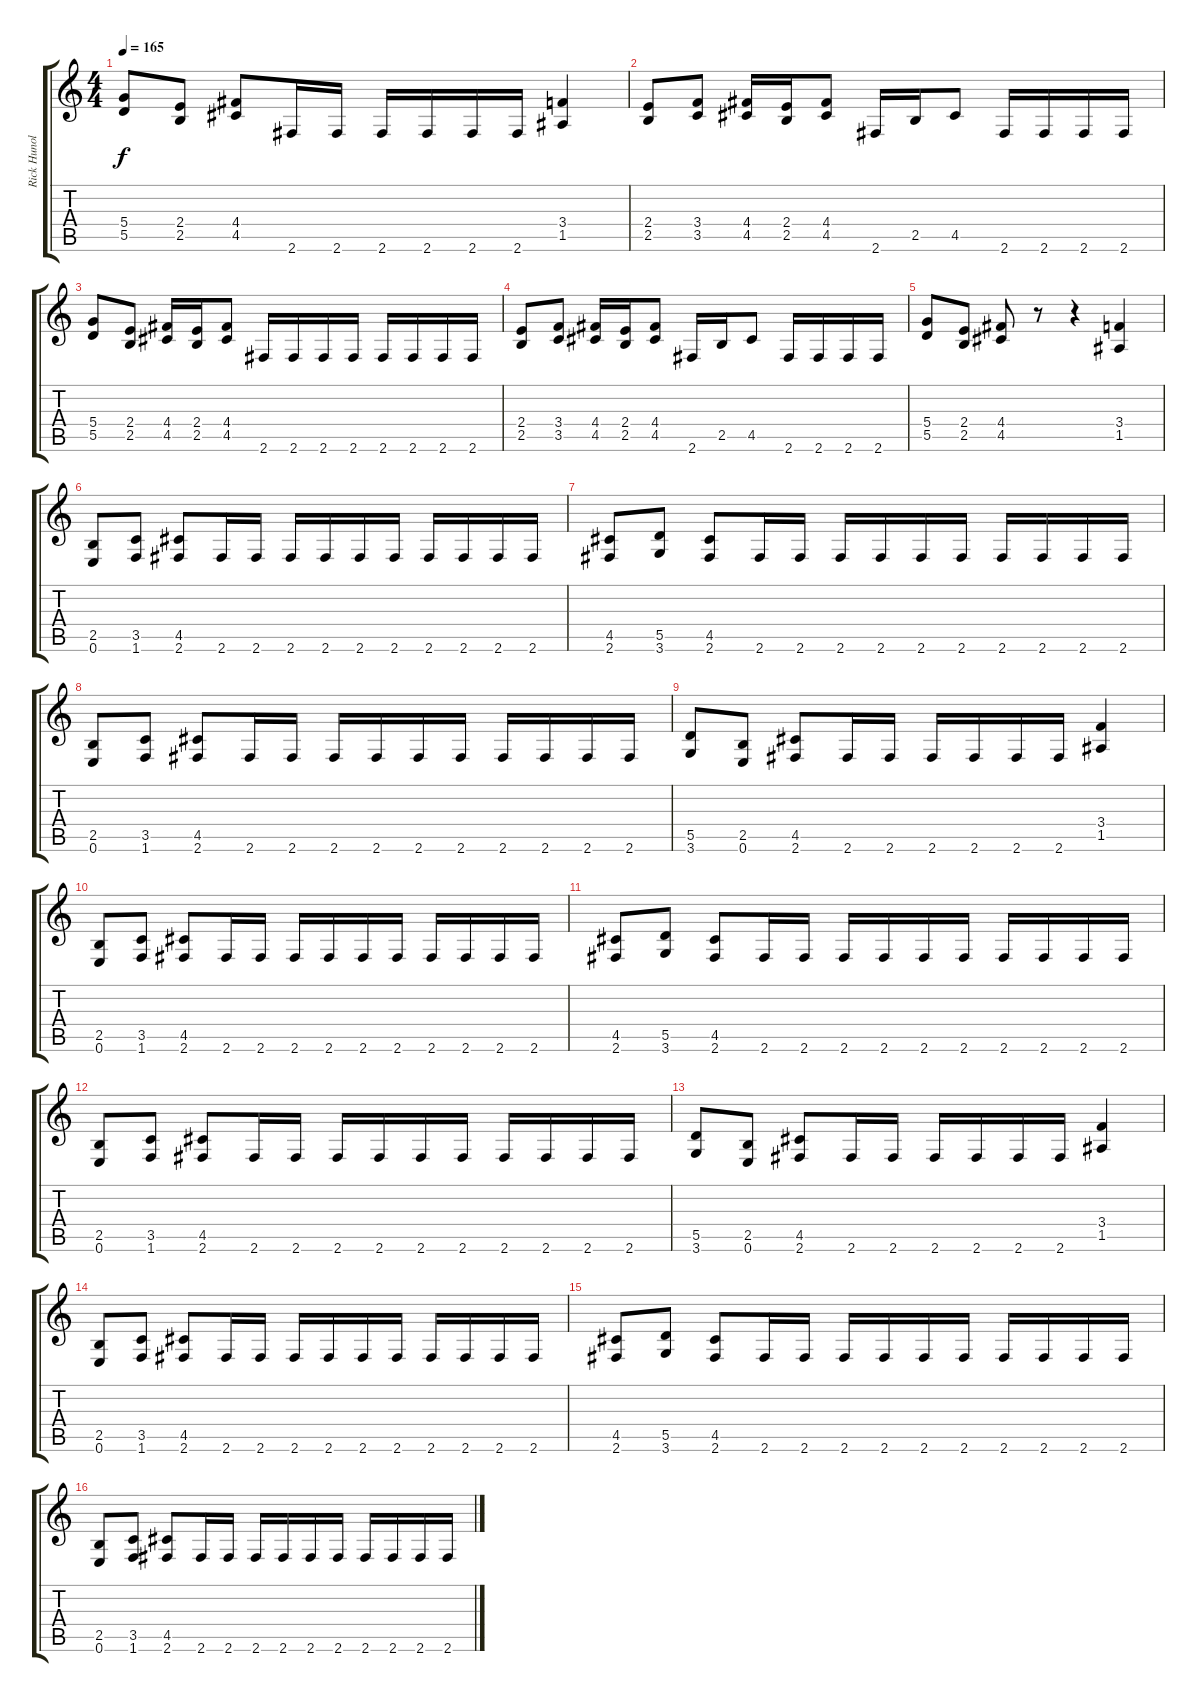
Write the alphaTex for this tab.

\track ("Rick Hunolt" "Rick Hunol") {instrument distortionguitar}
\staff {score tabs}
\tuning (E4 B3 G3 D3 A2 E2) {hide}
\ts (4 4)
\tempo 165
\clef g2
\ks c
(5.4 5.5).8{dy f} (2.4 2.5).8 (4.4 4.5).8 2.6.16 2.6.16 2.6.16 2.6.16 2.6.16 2.6.16 (3.4 1.5).4 |
(2.4 2.5).8 (3.4 3.5).8 (4.4 4.5).16 (2.4 2.5).16 (4.4 4.5).8 2.6.16 2.5.16 4.5.8 2.6.16 2.6.16 2.6.16 2.6.16 |
(5.4 5.5).8 (2.4 2.5).8 (4.4 4.5).16 (2.4 2.5).16 (4.4 4.5).8 2.6.16 2.6.16 2.6.16 2.6.16 2.6.16 2.6.16 2.6.16 2.6.16 |
(2.4 2.5).8 (3.4 3.5).8 (4.4 4.5).16 (2.4 2.5).16 (4.4 4.5).8 2.6.16 2.5.16 4.5.8 2.6.16 2.6.16 2.6.16 2.6.16 |
(5.4 5.5).8 (2.4 2.5).8 (4.4 4.5).8 r.8 r.4 (3.4 1.5).4 |
(2.5 0.6).8 (3.5 1.6).8 (4.5 2.6).8 2.6.16 2.6.16 2.6.16 2.6.16 2.6.16 2.6.16 2.6.16 2.6.16 2.6.16 2.6.16 |
(4.5 2.6).8 (5.5 3.6).8 (4.5 2.6).8 2.6.16 2.6.16 2.6.16 2.6.16 2.6.16 2.6.16 2.6.16 2.6.16 2.6.16 2.6.16 |
(2.5 0.6).8 (3.5 1.6).8 (4.5 2.6).8 2.6.16 2.6.16 2.6.16 2.6.16 2.6.16 2.6.16 2.6.16 2.6.16 2.6.16 2.6.16 |
(5.5 3.6).8 (2.5 0.6).8 (4.5 2.6).8 2.6.16 2.6.16 2.6.16 2.6.16 2.6.16 2.6.16 (3.4 1.5).4 |
(2.5 0.6).8 (3.5 1.6).8 (4.5 2.6).8 2.6.16 2.6.16 2.6.16 2.6.16 2.6.16 2.6.16 2.6.16 2.6.16 2.6.16 2.6.16 |
(4.5 2.6).8 (5.5 3.6).8 (4.5 2.6).8 2.6.16 2.6.16 2.6.16 2.6.16 2.6.16 2.6.16 2.6.16 2.6.16 2.6.16 2.6.16 |
(2.5 0.6).8 (3.5 1.6).8 (4.5 2.6).8 2.6.16 2.6.16 2.6.16 2.6.16 2.6.16 2.6.16 2.6.16 2.6.16 2.6.16 2.6.16 |
(5.5 3.6).8 (2.5 0.6).8 (4.5 2.6).8 2.6.16 2.6.16 2.6.16 2.6.16 2.6.16 2.6.16 (3.4 1.5).4 |
(2.5 0.6).8 (3.5 1.6).8 (4.5 2.6).8 2.6.16 2.6.16 2.6.16 2.6.16 2.6.16 2.6.16 2.6.16 2.6.16 2.6.16 2.6.16 |
(4.5 2.6).8 (5.5 3.6).8 (4.5 2.6).8 2.6.16 2.6.16 2.6.16 2.6.16 2.6.16 2.6.16 2.6.16 2.6.16 2.6.16 2.6.16 |
(2.5 0.6).8 (3.5 1.6).8 (4.5 2.6).8 2.6.16 2.6.16 2.6.16 2.6.16 2.6.16 2.6.16 2.6.16 2.6.16 2.6.16 2.6.16
